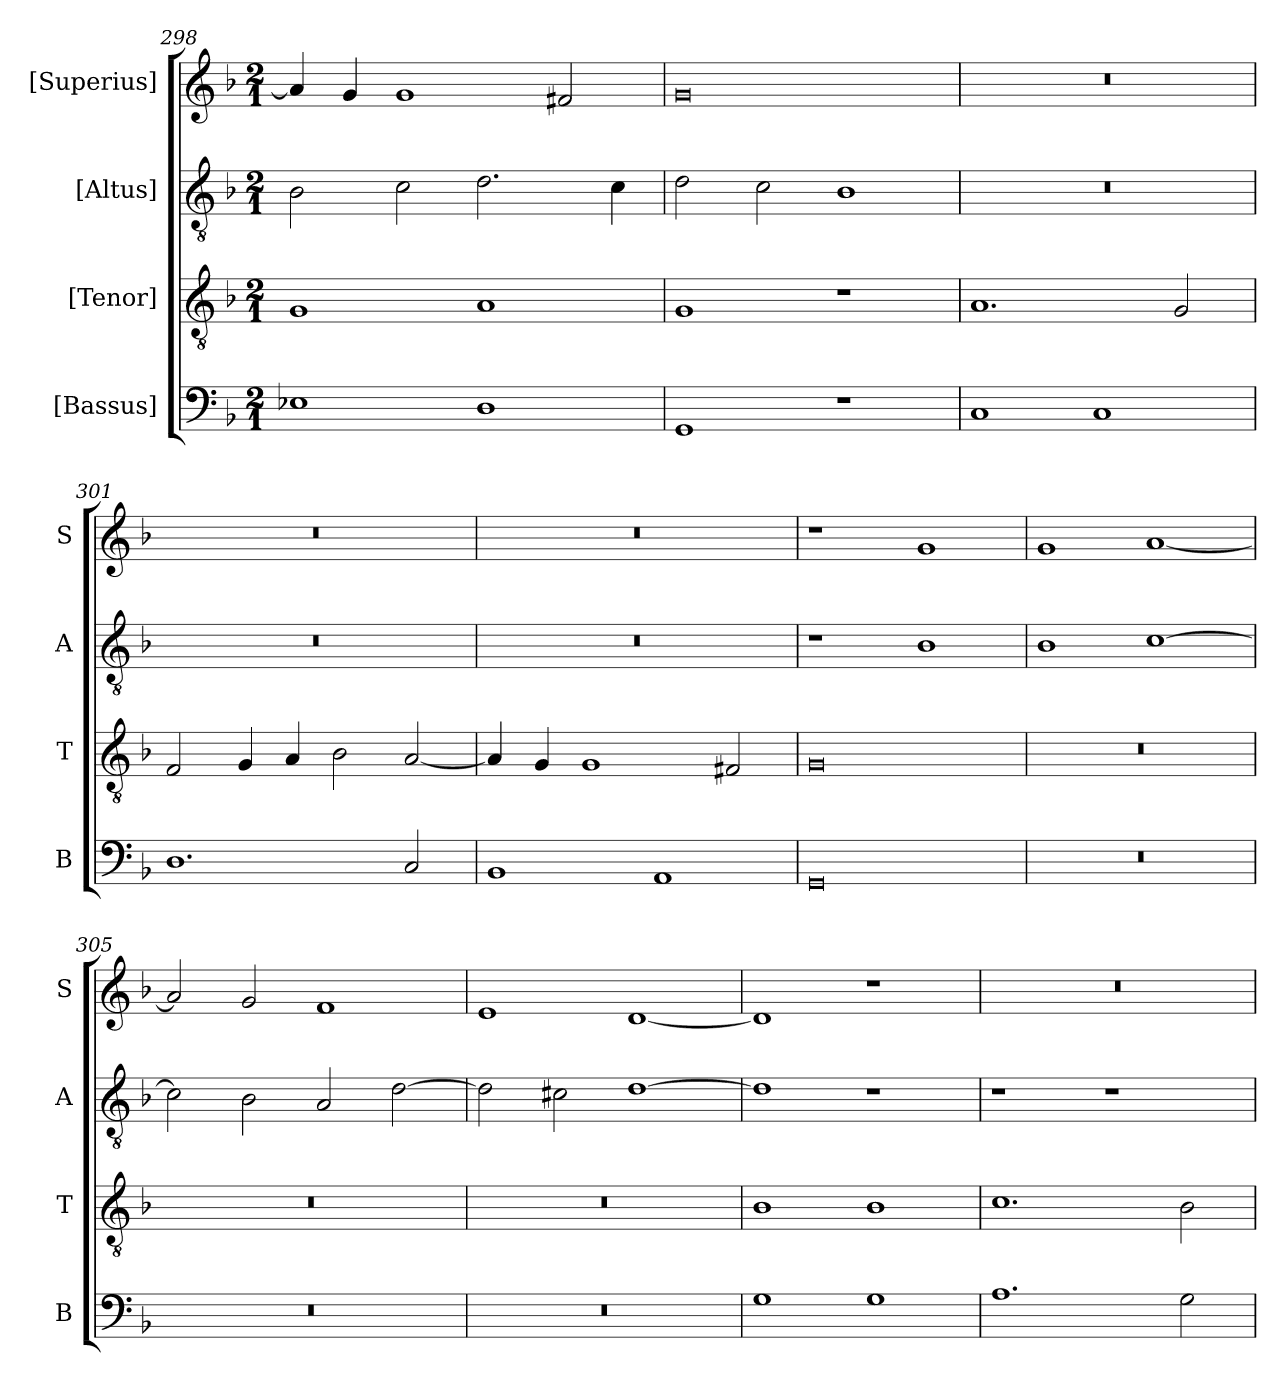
**kern	**kern	**kern	**kern
*part4	*part3	*part2	*part1
*staff4	*staff3	*staff2	*staff1
*I"[Bassus]	*I"[Tenor]	*I"[Altus]	*I"[Superius]
*I'B	*I'T	*I'A	*I'S
*clefF4	*clefGv2	*clefGv2	*clefG2
*k[b-]	*k[b-]	*k[b-]	*k[b-]
*M2/1	*M2/1	*M2/1	*M2/1
=298	=298	=298	=298
1E-X	1G	2B-	4a]
.	.	.	4g
.	.	2c	1g
1D	1A	2.d	.
.	.	.	2f#X
.	.	4c	.
=299	=299	=299	=299
1GG	1G	2d	0g
.	.	2c	.
1r	1r	1B-	.
=300	=300	=300	=300
1C	1.A	0r	0r
1C	.	.	.
.	2G	.	.
=301	=301	=301	=301
1.D	2F	0r	0r
.	4G	.	.
.	4A	.	.
.	2B-	.	.
2C	[2A	.	.
=302	=302	=302	=302
1BB-	4A]	0r	0r
.	4G	.	.
.	1G	.	.
1AA	.	.	.
.	2F#X	.	.
=303	=303	=303	=303
0GG	0G	1r	1r
.	.	1B-	1g
=304	=304	=304	=304
0r	0r	1B-	1g
.	.	[1c	[1a
=305	=305	=305	=305
0r	0r	2c]	2a]
.	.	2B-	2g
.	.	2A	1f
.	.	[2d	.
=306	=306	=306	=306
0r	0r	2d]	1e
.	.	2c#X	.
.	.	[1d	[1d
=307	=307	=307	=307
1G	1B-	1d]	1d]
1G	1B-	1r	1r
=308	=308	=308	=308
1.A	1.c	1r	0r
.	.	1r	.
2G	2B-	.	.
=	=	=	=
*-	*-	*-	*-
